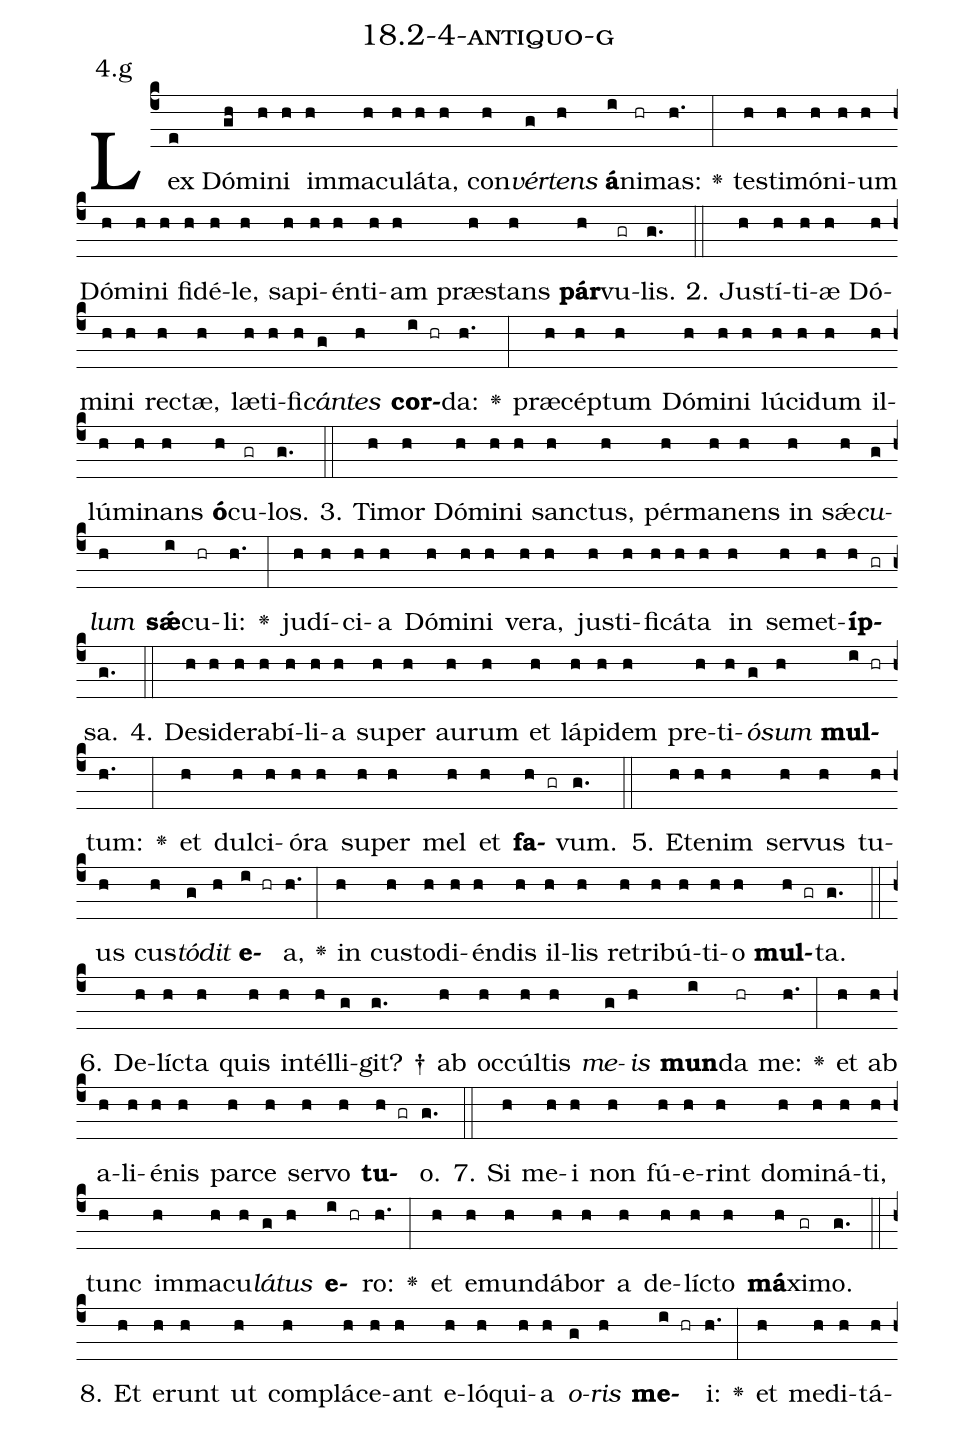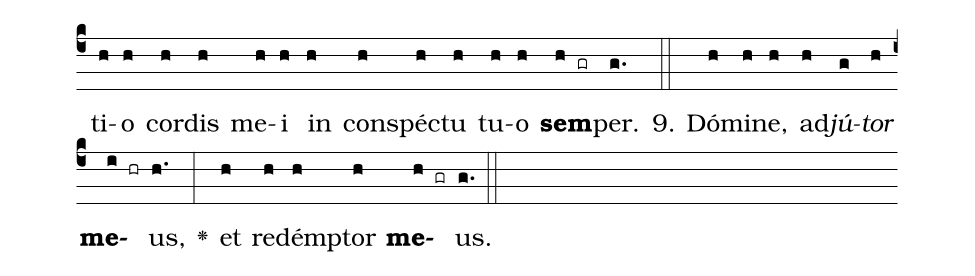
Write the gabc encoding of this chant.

name: 18.2-4-antiquo-g;
annotation: 4.g;
%%
(c4)Lex(e) Dó(gh)mi(h)ni(h) im(h)ma(h)cu(h)lá(h)ta,(h) con(h)<i>vér</i>(g)<i>tens</i>(h) <b>á</b>(i)ni(hr)mas:(h.) <v>\greheightstar</v>(:) tes(h)ti(h)mó(h)ni(h)um(h) Dó(h)mi(h)ni(h) fi(h)dé(h)le,(h) sa(h)pi(h)én(h)ti(h)am(h) præ(h)stans(h) <b>pár</b>(h)vu(gr)lis.(g.) (::)
2. Jus(h)tí(h)ti(h)æ(h) Dó(h)mi(h)ni(h) rec(h)tæ,(h) læ(h)ti(h)fi(h)<i>cán</i>(g)<i>tes</i>(h) <b>cor</b>(i hr)da:(h.) <v>\greheightstar</v>(:) præ(h)cép(h)tum(h) Dó(h)mi(h)ni(h) lú(h)ci(h)dum(h) il(h)lú(h)mi(h)nans(h) <b>ó</b>(h)cu(gr)los.(g.) (::)
3. Ti(h)mor(h) Dó(h)mi(h)ni(h) sanc(h)tus,(h) pér(h)ma(h)nens(h) in(h) sǽ(h)<i>cu</i>(g)<i>lum</i>(h) <b>sǽ</b>(i)cu(hr)li:(h.) <v>\greheightstar</v>(:) ju(h)dí(h)ci(h)a(h) Dó(h)mi(h)ni(h) ve(h)ra,(h) jus(h)ti(h)fi(h)cá(h)ta(h) in(h) se(h)met(h)<b>íp</b>(h gr)sa.(g.) (::)
4. De(h)si(h)de(h)ra(h)bí(h)li(h)a(h) su(h)per(h) au(h)rum(h) et(h) lá(h)pi(h)dem(h) pre(h)ti(h)<i>ó</i>(g)<i>sum</i>(h) <b>mul</b>(i hr)tum:(h.) <v>\greheightstar</v>(:) et(h) dul(h)ci(h)ó(h)ra(h) su(h)per(h) mel(h) et(h) <b>fa</b>(h gr)vum.(g.) (::)
5. Et(h)e(h)nim(h) ser(h)vus(h) tu(h)us(h) cus(h)<i>tó</i>(g)<i>dit</i>(h) <b>e</b>(i hr)a,(h.) <v>\greheightstar</v>(:) in(h) cus(h)to(h)di(h)én(h)dis(h) il(h)lis(h) re(h)tri(h)bú(h)ti(h)o(h) <b>mul</b>(h gr)ta.(g.) (::)
6. De(h)líc(h)ta(h) quis(h) in(h)tél(h)li(g)git? †(g.) ab(h) oc(h)cúl(h)tis(h) <i>me</i>(g)<i>is</i>(h) <b>mun</b>(i)da(hr) me:(h.) <v>\greheightstar</v>(:) et(h) ab(h) a(h)li(h)é(h)nis(h) par(h)ce(h) ser(h)vo(h) <b>tu</b>(h gr)o.(g.) (::)
7. Si(h) me(h)i(h) non(h) fú(h)e(h)rint(h) do(h)mi(h)ná(h)ti,(h) tunc(h) im(h)ma(h)cu(h)<i>lá</i>(g)<i>tus</i>(h) <b>e</b>(i hr)ro:(h.) <v>\greheightstar</v>(:) et(h) e(h)mun(h)dá(h)bor(h) a(h) de(h)líc(h)to(h) <b>má</b>(h)xi(gr)mo.(g.) (::)
8. Et(h) e(h)runt(h) ut(h) com(h)plá(h)ce(h)ant(h) e(h)ló(h)qui(h)a(h) <i>o</i>(g)<i>ris</i>(h) <b>me</b>(i hr)i:(h.) <v>\greheightstar</v>(:) et(h) me(h)di(h)tá(h)ti(h)o(h) cor(h)dis(h) me(h)i(h) in(h) con(h)spéc(h)tu(h) tu(h)o(h) <b>sem</b>(h gr)per.(g.) (::)
9. Dó(h)mi(h)ne,(h) ad(h)<i>jú</i>(g)<i>tor</i>(h) <b>me</b>(i hr)us,(h.) <v>\greheightstar</v>(:) et(h) red(h)émp(h)tor(h) <b>me</b>(h gr)us.(g.) (::)
